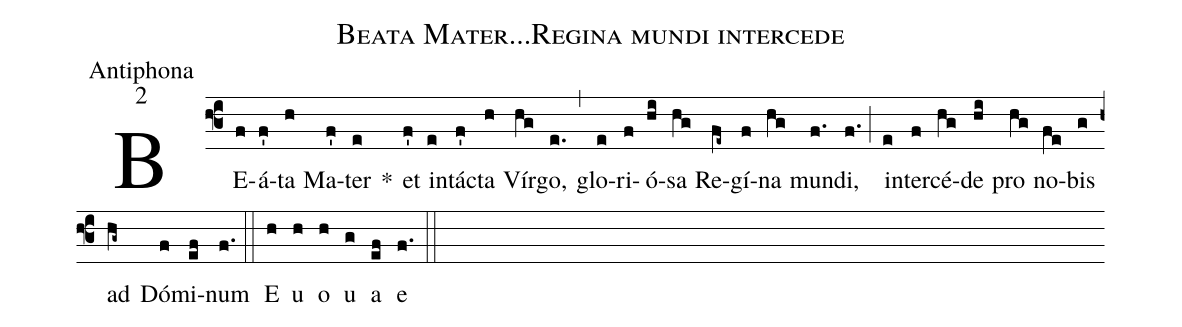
name:Beata Mater...Regina mundi intercede;
office-part:Antiphona;
mode:2;
%%
(f3) BE(f)á(f')ta(h) Ma(f')ter(e) *() et(f') in(e)tá(f')cta(h) Vír(hg)go,(e.) (,) glo(e)ri(f)ó(hi)sa(hg) Re(fe~)gí(f)na(hg) mun(f.)di,(f.) (;) in(e)ter(f)cé(hg)de(hi) pro(hg) no(fe)bis(g) ad(hg~) Dó(f)mi(ef)num(f.) (::) E(h) u(h) o(h) u(g) a(ef) e(f.) (::)
